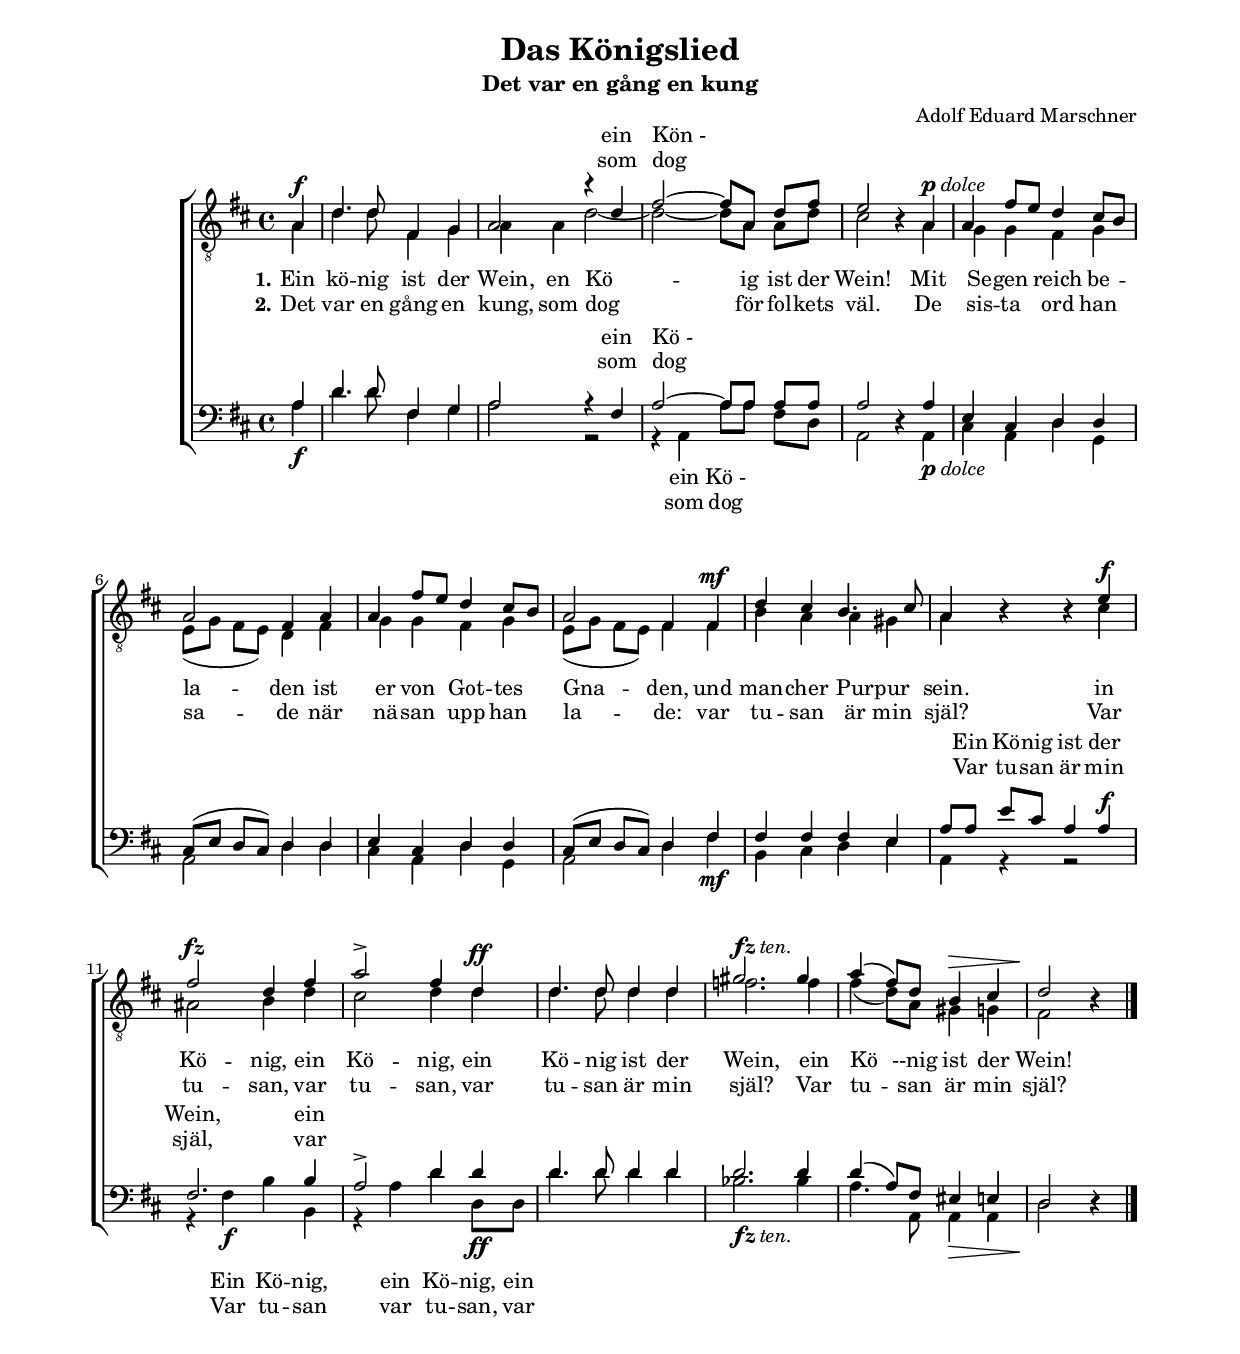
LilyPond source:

% LilyBin
\version "2.24.0"

\include "../../Include/midiVolume.ly"
\include "../../Include/copyright.ly"
\include "../../Include/customPaper.ly"

\bookOutputName "DasKonigslied"
\pageHeader

\paper {
	page-count = #1
}

global = {
	\key d \major
	\time 4/4
}

system = \relative c' {
	\partial 4

	s4\f |
	s1 | s1 | s1 | s2. s4 |
	s1 | s1 | s1 | s2. s4\mf |
	s1 | s1 | s1 | s2. s4\ff |
	s1 | s1 | s2  s2\> | s2.\! \bar "|."
}

tOne = \relative c' {
	\set beamExceptions = #'()
	\set beatStructure = #'(1 1 1 1)
	\partial 4

	a4 |
	d4. d8 fis,4 g4 |
	a2 r4 d4 |
	fis2~ fis8 a,8 d8 fis8 |
	e2 \once \override Voice.Rest.staff-position = #0 r4 a,4^\markup{\dynamic p \italic{dolce}} |

	a4 fis'8 e8  d4 cis8 b8 |
	a2 fis4 a4 |
	a4 fis'8 e8  d4 cis8 b8 |
	a2 fis4 fis4 |

	d'4 cis4 b4. cis8 |
	a4 \once \override Voice.Rest.staff-position = #0 r4 \once \override Voice.Rest.staff-position = #0 r4 e'4^\f |
	fis2^\fz d4 fis4 |
	a2-> fis4 d4 |

	d4. d8 d4 d4 |
	gis2.^\markup{\dynamic fz \italic{ten.}} gis4 |
	a4( fis8) d8 b4 cis4 |
	d2 \once \override Voice.Rest.staff-position = #0 r4 \bar "|."
}

tTwo = \relative c' {
	\set beamExceptions = #'()
	\set beatStructure = #'(1 1 1 1)
	\partial 4

	a4 |
	d4. d8 fis,4 g4 |
	a4 a4 d2~ |
	d2~ d8 a8 a8 d8 |
	cis2 \once \override Voice.Rest.staff-position = #0 r4 a4 |

	g4 g4  fis4 g4 |
	e8( g8 fis8 e8) d4 fis4 |
	g4 g4 fis4 g4 |
	e8( g8 fis8 e8) fis4 fis4 |

	b4 a4 a4 gis4 |
	a4 \once \override Voice.Rest.staff-position = #0 r4 \once \override Voice.Rest.staff-position = #0 r4 cis4 |
	ais2 b4 d4 |
	cis2 d4 d4 |

	d4. d8 d4 d4 |
	f2. f4 |
	fis4( d8) a8 gis4 g4 |
	fis2 \once \override Voice.Rest.staff-position = #0 r4 \bar "|."
}

bOne = \relative c' {
	\set beamExceptions = #'()
	\set beatStructure = #'(1 1 1 1)
	\partial 4

	a4 |
	d4. d8 fis,4 g4 |
	a2 r4 fis4 |
	a2~ a8 a8 a8 a8 |
	a2 \once \override Voice.Rest.staff-position = #0 r4 a4 |

	e4 cis4 d4 d4 |
	cis8( e8 d8  cis8) d4 d4 |
	e4 cis4 d4 d4 |
	cis8( e8 d8  cis8) d4 fis4 |

	fis4 fis4 fis4 e4 |
	a8 a8 e'8 cis8 a4 a4^\f |
	fis2. b4 |
	a2-> d4 d4 |

	d4. d8 d4 d4 |
	d2. d4 |
	d4( a8) fis8 eis4 e4 |
	d2 \once \override Voice.Rest.staff-position = #0 r4 \bar "|."
}

bTwo = \relative c' {
	\set beamExceptions = #'()
	\set beatStructure = #'(1 1 1 1)
	\partial 4

	a4 |
	d4. d8 fis,4 g4 |
	a2 r2 |
	r4 a,4 a'8 a8 fis8 d8 |
	a2 \once \override Voice.Rest.staff-position = #0 r4 a4_\markup{\dynamic p \italic dolce} |

	cis4 a4 d4 g,4 |
	a2 d4 d4 |
	cis4 a4 d4 g,4 |
	a2 d4 fis4 |

	b,4 cis4 d4 e4 |
	a,4 r4 r2 |
	r4 fis'4_\f b4 b,4 |
	r4  a'4 d4 d,8 d8 |

	d'4. d8 d4 d4 |
	bes2._\markup{\dynamic fz \italic ten.} bes4 |
	a4. a,8 a4 a4 |
	d2 \once \override Voice.Rest.staff-position = #0 r4 \bar "|."
}

LyricToneOne = \lyricmode {
	\repeat unfold  6 {\skip 1}
	ein Kön_-
}

LyricToneTwo = \lyricmode {
	\repeat unfold  6 {\skip 1}
	som  dog
}

LyricTtwoOne = \lyricmode {
	\set stanza = #"1."

	Ein kö -- nig ist der Wein,
	en  Kö -- ig ist der Wein!
	Mit  Se  -- gen reich be  -- la  -- den ist er  von  Got -- tes Gna --  den,
	und man -- cher Pur  -- pur sein.
	in Kö -- nig, ein Kö  -- nig,
	ein Kö  -- nig ist  der Wein,
	ein Kö --nig ist  der Wein!
}

LyricTtwoTwo =  \lyricmode {
	\set stanza = #"2."

	Det var en gång en kung,
	som dog för fol -- kets väl.
	De sis -- ta ord han sa --  de
	när nä -- san  upp  han la -- de:
	var tu -- san är min själ?
	Var tu -- san, var  tu  -- san,
	var tu -- san är min själ?
	Var  tu -- san är min själ?
}

LyricBoneOne = \lyricmode {
	\repeat unfold 6 {\skip 1}
	ein Kö_-
	\repeat unfold  24 {\skip 1}
	Ein Kö -- nig ist der Wein, ein
}

LyricBoneTwo = \lyricmode {
	\repeat unfold 6 {\skip 1}
	som dog
	\repeat unfold  24 {\skip 1}
	Var tu -- san är min  själ, var
}

LyricBtwoOne = \lyricmode {
	\repeat unfold 6 {\skip 1}
	ein Kö_-
	\repeat unfold  24 {\skip 1}
	Ein Kö -- nig, ein  Kö --  nig, ein
}

LyricBtwoTwo = \lyricmode {
	\repeat unfold 6 {\skip 1}
	som dog
	\repeat unfold  24 {\skip 1}
	Var tu -- san var tu -- san, var
}

\include "midi.ly"
\score { % centered <<

	\dasKonigsliedHeader

	\new ChoirStaff <<
		\new Staff = "tenor" <<
			\global
			\clef "treble_8"
			\new Voice = "system" <<
				\dynamicUp
				\system
			>>
			\new Voice = "tOne" <<
				\voiceOne
				\tOne
			>>
			\new Voice = "tTwo" <<
				\voiceTwo
				\tTwo
			>>
			\new Lyrics \with {alignAboveContext = "tenor"} {
				\lyricsto "tOne"
				\LyricToneOne
			}
			\new Lyrics \with {alignAboveContext = "tenor"} {
				\lyricsto "tOne"
				\LyricToneTwo
			}
			\new Lyrics {
				\lyricsto "tTwo"
				\LyricTtwoOne
			}
			\new Lyrics {
				\lyricsto "tTwo"
				\LyricTtwoTwo
			}
		>>
		\new Staff = "bass" <<
			\global
			\clef "bass"
			\new Voice = "system" <<
				\dynamicDown
				\system
			>>
			\new Voice = "bOne" <<
				\voiceOne
				\bOne
			>>
			\new Voice = "bTwo" <<
				\voiceTwo
				\bTwo
			>>
			\new Lyrics \with {alignAboveContext = "bass"} {
				\lyricsto "bOne"
				\LyricBoneOne
			}
			\new Lyrics \with {alignAboveContext = "bass"} {
				\lyricsto "bOne"
				\LyricBoneTwo
			}
			\new Lyrics {
				\lyricsto "bTwo"
				\LyricBtwoOne
			}
			\new Lyrics {
				\lyricsto "bTwo"
				\LyricBtwoTwo
			}
		>>
	>>
}  % End score

